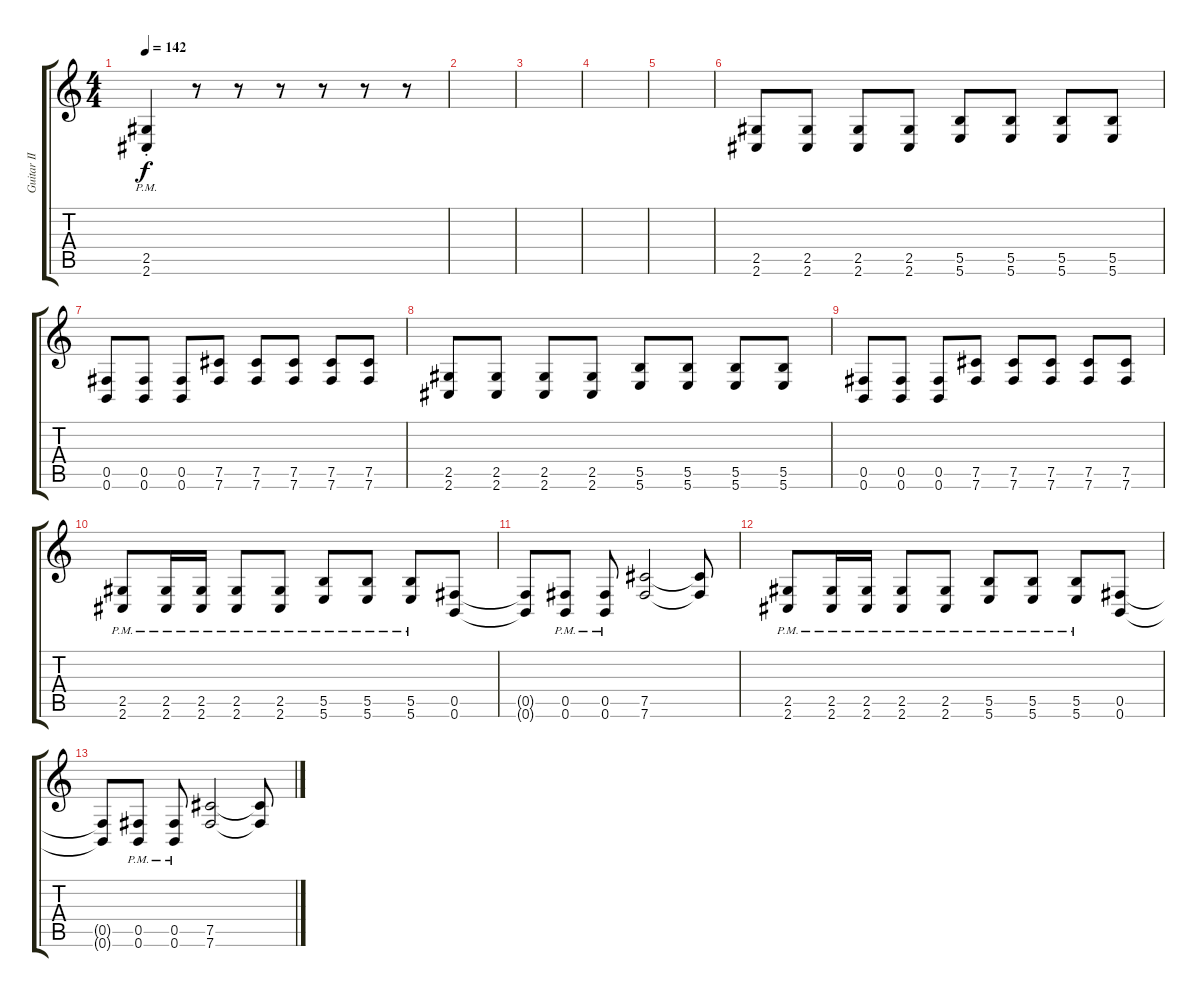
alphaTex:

\track ("Guitar II" "Guitar II") {instrument distortionguitar}
\staff {score tabs}
\tuning (Db4 Ab3 E3 B2 Gb2 B1) {hide}
\ts (4 4)
\tempo 142
\clef g2
\ks c
(2.5{pm st} 2.6{pm st}).4{dy f} r.8 r.8 r.8 r.8 r.8 r.8 |
|
|
|
|
(2.5 2.6).8 (2.5 2.6).8 (2.5 2.6).8 (2.5 2.6).8 (5.5 5.6).8 (5.5 5.6).8 (5.5 5.6).8 (5.5 5.6).8 |
(0.5 0.6).8 (0.5 0.6).8 (0.5 0.6).8 (7.5 7.6).8 (7.5 7.6).8 (7.5 7.6).8 (7.5 7.6).8 (7.5 7.6).8 |
(2.5 2.6).8 (2.5 2.6).8 (2.5 2.6).8 (2.5 2.6).8 (5.5 5.6).8 (5.5 5.6).8 (5.5 5.6).8 (5.5 5.6).8 |
(0.5 0.6).8 (0.5 0.6).8 (0.5 0.6).8 (7.5 7.6).8 (7.5 7.6).8 (7.5 7.6).8 (7.5 7.6).8 (7.5 7.6).8 |
(2.5{pm} 2.6{pm}).8 (2.5{pm} 2.6{pm}).16 (2.5{pm} 2.6{pm}).16 (2.5{pm} 2.6{pm}).8 (2.5{pm} 2.6{pm}).8 (5.5{pm} 5.6{pm}).8 (5.5{pm} 5.6{pm}).8 (5.5{pm} 5.6{pm}).8 (0.5 0.6).8 |
(0.5{t} 0.6{t}).8 (0.5{pm} 0.6{pm}).8 (0.5{pm} 0.6{pm}).8 (7.5 7.6).2 (7.5{t} 7.6{t}).8 |
(2.5{pm} 2.6{pm}).8 (2.5{pm} 2.6{pm}).16 (2.5{pm} 2.6{pm}).16 (2.5{pm} 2.6{pm}).8 (2.5{pm} 2.6{pm}).8 (5.5{pm} 5.6{pm}).8 (5.5{pm} 5.6{pm}).8 (5.5{pm} 5.6{pm}).8 (0.5 0.6).8 |
(0.5{t} 0.6{t}).8 (0.5{pm} 0.6{pm}).8 (0.5{pm} 0.6{pm}).8 (7.5 7.6).2 (7.5{t} 7.6{t}).8
